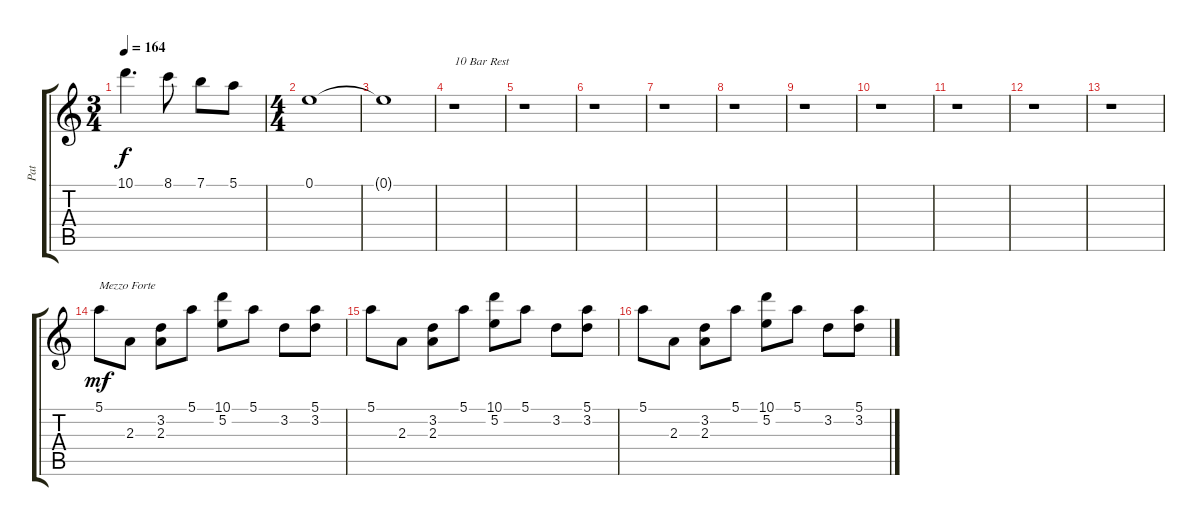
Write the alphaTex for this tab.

\track ("Pat" "Pat") {instrument acousticguitarsteel}
\staff {score tabs}
\tuning (E4 B3 G3 D3 A2 E2) {hide}
\ts (3 4)
\tempo 164
\clef g2
\ks c
10.1.4{d dy f} 8.1.8 7.1.8 5.1.8 |
\ts (4 4)
0.1.1 |
0.1{t}.1 |
r.1{txt "10 Bar Rest"} |
r.1 |
r.1 |
r.1 |
r.1 |
r.1 |
r.1 |
r.1 |
r.1 |
r.1 |
5.1.8{txt "Mezzo Forte" dy mf} 2.3.8 (3.2 2.3).8 5.1.8 (10.1 5.2).8 5.1.8 3.2.8 (5.1 3.2).8 |
5.1.8 2.3.8 (3.2 2.3).8 5.1.8 (10.1 5.2).8 5.1.8 3.2.8 (5.1 3.2).8 |
5.1.8 2.3.8 (3.2 2.3).8 5.1.8 (10.1 5.2).8 5.1.8 3.2.8 (5.1 3.2).8
